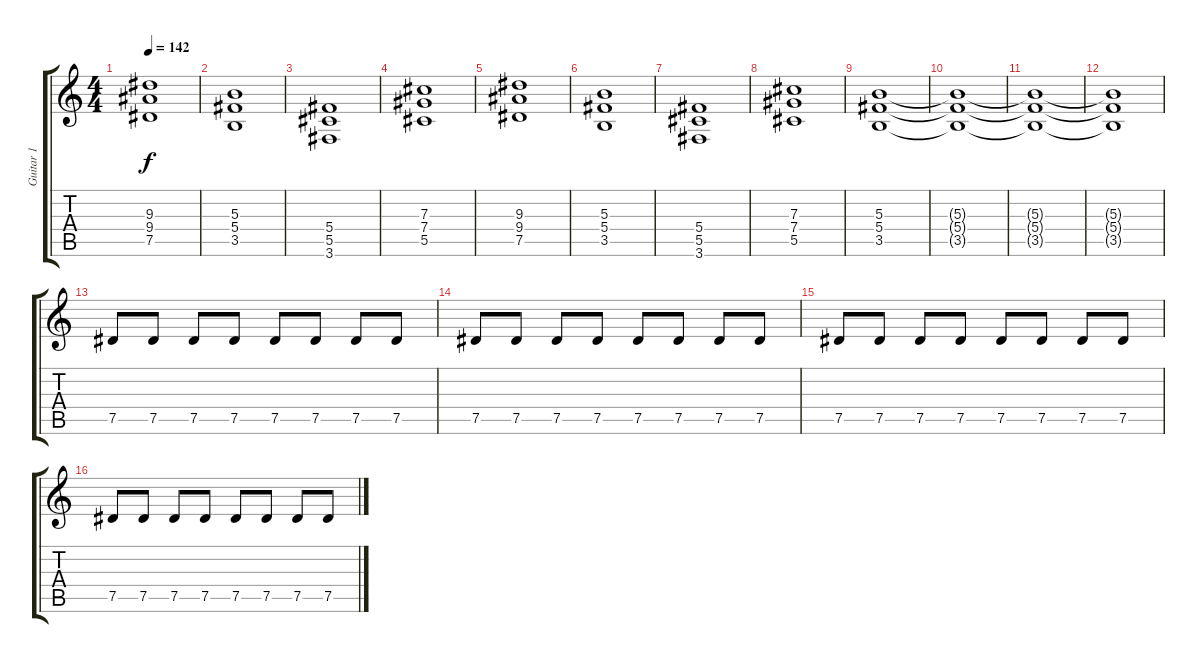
\track ("Guitar 1" "Guitar 1") {instrument distortionguitar}
\staff {score tabs}
\tuning (Eb4 Bb3 Gb3 Db3 Ab2 Eb2) {hide}
\ts (4 4)
\tempo 142
\clef g2
\ks c
(9.3 9.4 7.5).1{dy f} |
(5.3 5.4 3.5).1 |
(5.4 5.5 3.6).1 |
(7.3 7.4 5.5).1 |
(9.3 9.4 7.5).1 |
(5.3 5.4 3.5).1 |
(5.4 5.5 3.6).1 |
(7.3 7.4 5.5).1 |
(5.3 5.4 3.5).1 |
(5.3{t} 5.4{t} 3.5{t}).1 |
(5.3{t} 5.4{t} 3.5{t}).1 |
(5.3{t} 5.4{t} 3.5{t}).1 |
7.5.8 7.5.8 7.5.8 7.5.8 7.5.8 7.5.8 7.5.8 7.5.8 |
7.5.8 7.5.8 7.5.8 7.5.8 7.5.8 7.5.8 7.5.8 7.5.8 |
7.5.8 7.5.8 7.5.8 7.5.8 7.5.8 7.5.8 7.5.8 7.5.8 |
7.5.8 7.5.8 7.5.8 7.5.8 7.5.8 7.5.8 7.5.8 7.5.8
